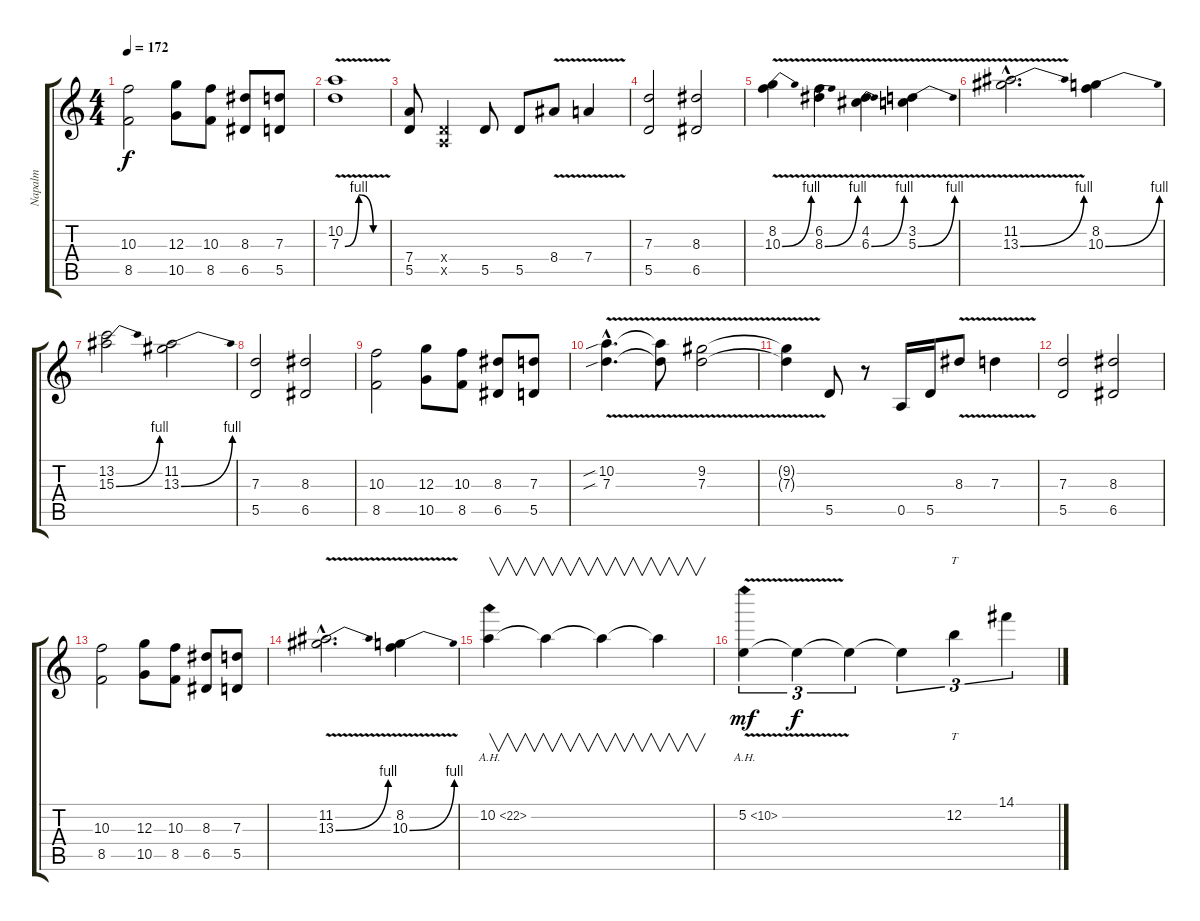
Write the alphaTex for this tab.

\track ("Napalm" "Napalm") {instrument distortionguitar}
\staff {score tabs}
\tuning (E4 B3 G3 D3 A2 E2) {hide}
\ts (4 4)
\tempo 172
\clef g2
\ks c
(10.3 8.5).2{dy f} (12.3 10.5).8 (10.3 8.5).8 (8.3 6.5).8 (7.3 5.5).8 |
(10.2 7.3{be (custom 0 0 20 4 41 0 60 0) v}).1 |
(7.4 5.5).8 (0.4{x} 0.5{x}).4 5.5.8 5.5.8 8.4{v}.8 7.4{v}.4 |
(7.3 5.5).2 (8.3 6.5).2 |
(8.2 10.3{be (bend 0 0 60 4) v}).4 (6.2 8.3{be (bend 0 0 60 4) v}).4 (4.2 6.3{be (bend 0 0 60 4) v}).4 (3.2 5.3{be (bend 0 0 60 4) v}).4 |
(11.2{hac} 13.3{be (bend 0 0 60 4) v hac}).2{d} (8.2 10.3{be (bend 0 0 60 4)}).4 |
(13.2 15.3{be (bend 0 0 60 4)}).2 (11.2 13.3{be (bend 0 0 60 4)}).2 |
(7.3 5.5).2 (8.3 6.5).2 |
(10.3 8.5).2 (12.3 10.5).8 (10.3 8.5).8 (8.3 6.5).8 (7.3 5.5).8 |
(10.2{v sib hac} 7.3{v sib hac}).4{d} (10.2{t} 7.3{t}).8 (9.2 7.3{v}).2 |
(9.2{t} 7.3{t}).4 5.5.8 r.8 0.5.16 5.5.16 8.3{v}.8 7.3{v}.4 |
(7.3 5.5).2 (8.3 6.5).2 |
(10.3 8.5).2 (12.3 10.5).8 (10.3 8.5).8 (8.3 6.5).8 (7.3 5.5).8 |
(11.2{hac} 13.3{be (bend 0 0 60 4) v hac}).2{d} (8.2 10.3{be (bend 0 0 60 4) v}).4 |
10.2{ah 12}.4{v} 10.2{t}.4{v} 10.2{t}.4{v} 10.2{t}.4{v} |
5.2{ah 5 v}.4{tu (3 2) dy mf} 5.2{t}.4{tu (3 2) dy f} 5.2{t}.4{tu (3 2)} 5.2{t}.4{tu (3 2)} 12.2.4{tt tu (3 2)} 14.1.4{tu (3 2)}
